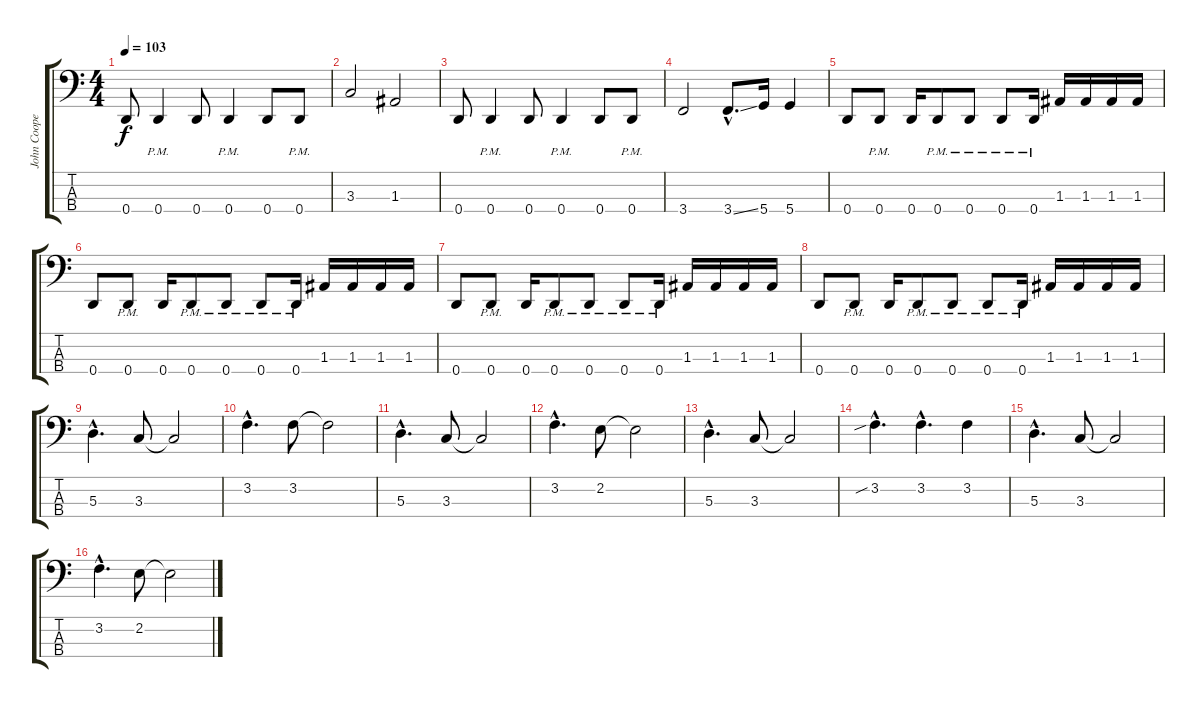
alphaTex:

\track ("John Cooper - Bass" "John Coope") {instrument electricbassfinger}
\staff {score tabs}
\tuning (G2 D2 A1 D1) {hide}
\ts (4 4)
\tempo 103
\clef f4
\ks c
0.4.8{dy f} 0.4{pm}.4 0.4.8 0.4{pm}.4 0.4.8 0.4{pm}.8 |
3.3.2 1.3.2 |
0.4.8 0.4{pm}.4 0.4.8 0.4{pm}.4 0.4.8 0.4{pm}.8 |
3.4.2 3.4{ss hac}.8{d} 5.4.16 5.4.4 |
0.4.8 0.4{pm}.8 0.4.16 0.4{pm}.8 0.4{pm}.8 0.4{pm}.8 0.4{pm}.16 1.3.16 1.3.16 1.3.16 1.3.16 |
0.4.8 0.4{pm}.8 0.4.16 0.4{pm}.8 0.4{pm}.8 0.4{pm}.8 0.4{pm}.16 1.3.16 1.3.16 1.3.16 1.3.16 |
0.4.8 0.4{pm}.8 0.4.16 0.4{pm}.8 0.4{pm}.8 0.4{pm}.8 0.4{pm}.16 1.3.16 1.3.16 1.3.16 1.3.16 |
0.4.8 0.4{pm}.8 0.4.16 0.4{pm}.8 0.4{pm}.8 0.4{pm}.8 0.4{pm}.16 1.3.16 1.3.16 1.3.16 1.3.16 |
5.3{hac}.4{d} 3.3.8 3.3{t}.2 |
3.2{hac}.4{d} 3.2.8 3.2{t}.2 |
5.3{hac}.4{d} 3.3.8 3.3{t}.2 |
3.2{hac}.4{d} 2.2.8 2.2{t}.2 |
5.3{hac}.4{d} 3.3.8 3.3{t}.2 |
3.2{sib hac}.4{d} 3.2{hac}.4{d} 3.2.4 |
5.3{hac}.4{d} 3.3.8 3.3{t}.2 |
3.2{hac}.4{d} 2.2.8 2.2{t}.2
